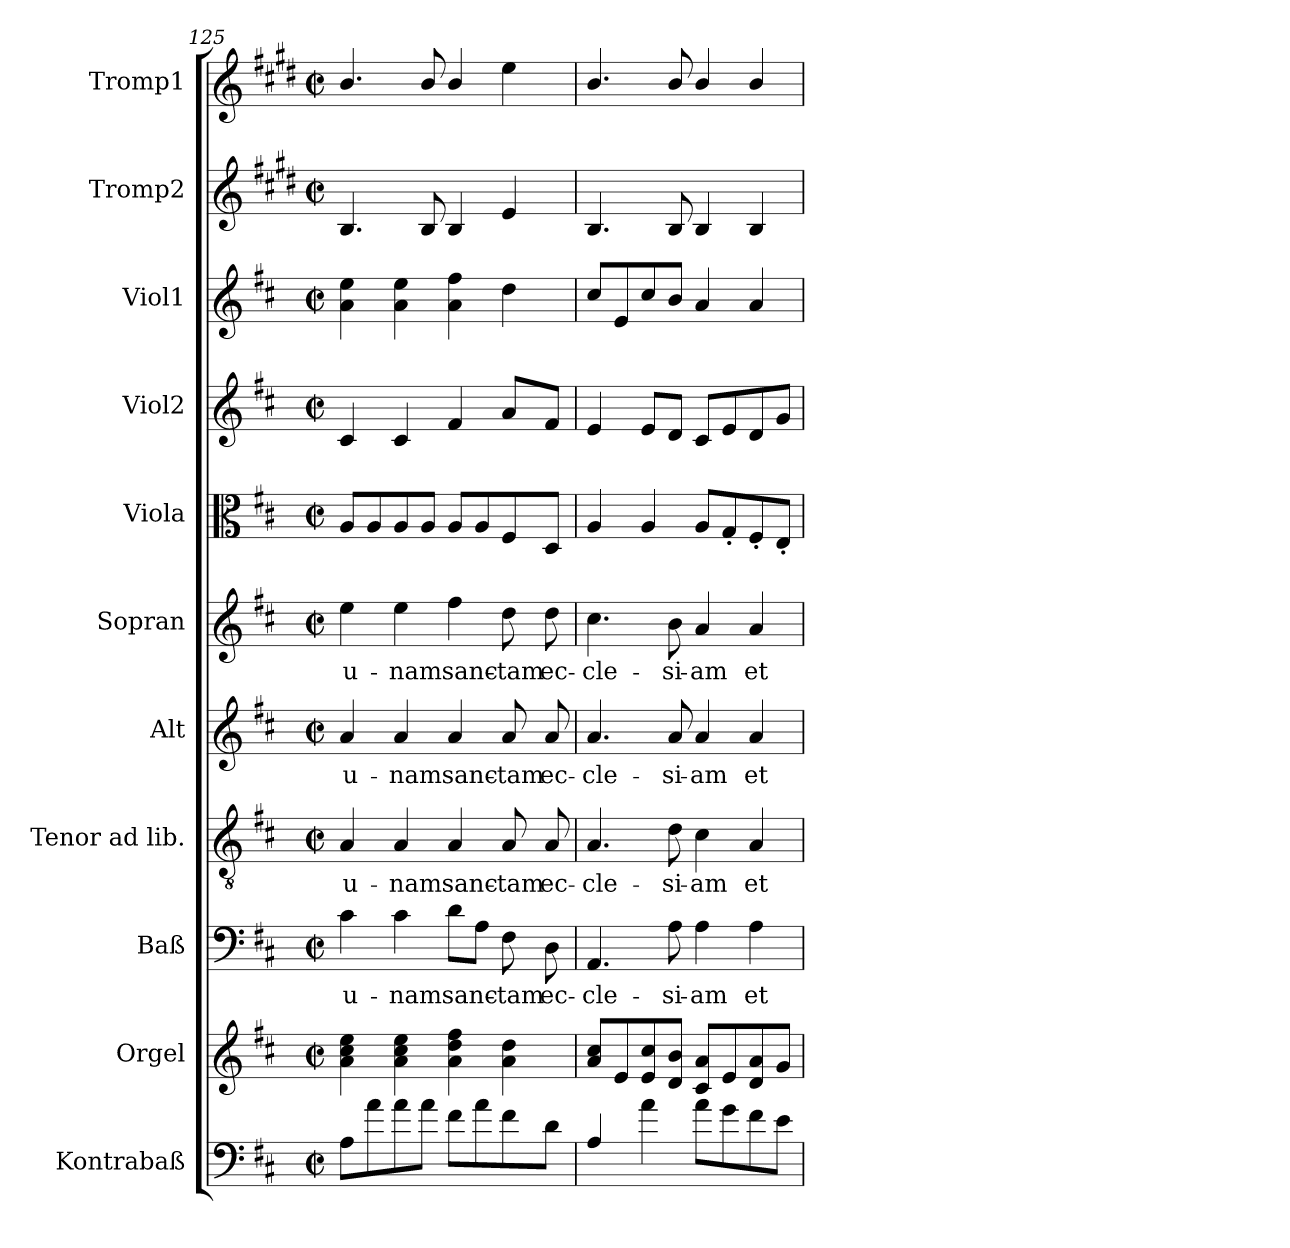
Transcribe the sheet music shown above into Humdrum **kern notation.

**kern	**kern	**kern	**text	**kern	**text	**kern	**text	**kern	**text	**kern	**kern	**kern	**kern	**kern
*part11	*part10	*part9	*part9	*part8	*part8	*part7	*part7	*part6	*part6	*part5	*part4	*part3	*part2	*part1
*staff11	*staff10	*staff9	*staff9	*staff8	*staff8	*staff7	*staff7	*staff6	*staff6	*staff5	*staff4	*staff3	*staff2	*staff1
*I"Kontrabaß	*I"Orgel	*I"Baß	*	*I"Tenor ad lib.	*	*I"Alt	*	*I"Sopran	*	*I"Viola	*I"Viol2	*I"Viol1	*I"Tromp2	*I"Tromp1
*	*	*	*	*	*	*	*	*	*	*I'Vla	*	*	*	*
*clefF4	*clefG2	*clefF4	*	*clefGv2	*	*clefG2	*	*clefG2	*	*clefC3	*clefG2	*clefG2	*clefG2	*clefG2
*ITrd7c12	*	*	*	*	*	*	*	*	*	*	*	*	*ITrd1c2	*ITrd1c2
*k[f#c#]	*k[f#c#]	*k[f#c#]	*	*k[f#c#]	*	*k[f#c#]	*	*k[f#c#]	*	*k[f#c#]	*k[f#c#]	*k[f#c#]	*k[f#c#]	*k[f#c#]
*D:	*D:	*D:	*	*D:	*	*D:	*	*D:	*	*D:	*D:	*D:	*D:	*D:
*M2/2	*M2/2	*M2/2	*	*M2/2	*	*M2/2	*	*M2/2	*	*M2/2	*M2/2	*M2/2	*M2/2	*M2/2
*met(c|)	*met(c|)	*met(c|)	*	*met(c|)	*	*met(c|)	*	*met(c|)	*	*met(c|)	*met(c|)	*met(c|)	*met(c|)	*met(c|)
=125	=125	=125	=125	=125	=125	=125	=125	=125	=125	=125	=125	=125	=125	=125
!	!	!	!LO:LY:b	!	!LO:LY:b	!	!LO:LY:b	!	!LO:LY:b	!	!	!	!	!
8AA\L	4a\ 4cc#\ 4ee\	4c#\	u-	4A/	u-	4a/	u-	4ee\	u-	8A/L	4c#/	4a\ 4ee\	4.A/	4.a/
8A\	.	.	.	.	.	.	.	.	.	8A/	.	.	.	.
!	!	!	!LO:LY:b	!	!LO:LY:b	!	!LO:LY:b	!	!LO:LY:b	!	!	!	!	!
8A\	4a\ 4cc#\ 4ee\	4c#\	-nam	4A/	-nam	4a/	-nam	4ee\	-nam	8A/	4c#/	4a\ 4ee\	.	.
8A\J	.	.	.	.	.	.	.	.	.	8A/J	.	.	8A/	8a/
!	!	!	!LO:LY:b	!	!LO:LY:b	!	!LO:LY:b	!	!LO:LY:b	!	!	!	!	!
8F#\L	4a\ 4dd\ 4ff#\	8d\L	sanc-	4A/	sanc-	4a/	sanc-	4ff#\	sanc-	8A/L	4f#/	4a\ 4ff#\	4A/	4a/
8A\	.	8A\J	.	.	.	.	.	.	.	8A/	.	.	.	.
!	!	!	!LO:LY:b	!	!LO:LY:b	!	!LO:LY:b	!	!LO:LY:b	!	!	!	!	!
8F#\	4a\ 4dd\	8F#\	-tam	8A/	-tam	8a/	-tam	8dd\	-tam	8F#/	8a/L	4dd\	4d/	4dd\
!	!	!	!LO:LY:b	!	!LO:LY:b	!	!LO:LY:b	!	!LO:LY:b	!	!	!	!	!
8D\J	.	8D\	ec-	8A/	ec-	8a/	ec-	8dd\	ec-	8D/J	8f#/J	.	.	.
!!LO:PB:g=z
=126	=126	=126	=126	=126	=126	=126	=126	=126	=126	=126	=126	=126	=126	=126
!	!	!	!LO:LY:b	!	!LO:LY:b	!	!LO:LY:b	!	!LO:LY:b	!	!	!	!	!
4AA/	8a/ 8cc#/L	4.AA/	-cle-	4.A/	-cle-	4.a/	-cle-	4.cc#\	-cle-	4A/	4e/	8cc#/L	4.A/	4.a/
.	8e/	.	.	.	.	.	.	.	.	.	.	8e/	.	.
4A\	8e/ 8cc#/	.	.	.	.	.	.	.	.	4A/	8e/L	8cc#/	.	.
!	!	!	!LO:LY:b	!	!LO:LY:b	!	!LO:LY:b	!	!LO:LY:b	!	!	!	!	!
.	8d/ 8b/J	8A\	-si-	8d\	-si-	8a/	-si-	8b\	-si-	.	8d/J	8b/J	8A/	8a/
!	!	!	!LO:LY:b	!	!LO:LY:b	!	!LO:LY:b	!	!LO:LY:b	!	!	!	!	!
8A\L	8c#/ 8a/L	4A\	-am	4c#\	-am	4a/	-am	4a/	-am	8A/L	8c#/L	4a/	4A/	4a/
8G\	8e/	.	.	.	.	.	.	.	.	8G'</	8e/	.	.	.
!	!	!	!LO:LY:b	!	!LO:LY:b	!	!LO:LY:b	!	!LO:LY:b	!	!	!	!	!
8F#\	8d/ 8a/	4A\	et	4A/	et	4a/	et	4a/	et	8F#'</	8d/	4a/	4A/	4a/
8E\J	8g/J	.	.	.	.	.	.	.	.	8E'</J	8g/J	.	.	.
=	=	=	=	=	=	=	=	=	=	=	=	=	=	=
*-	*-	*-	*-	*-	*-	*-	*-	*-	*-	*-	*-	*-	*-	*-
